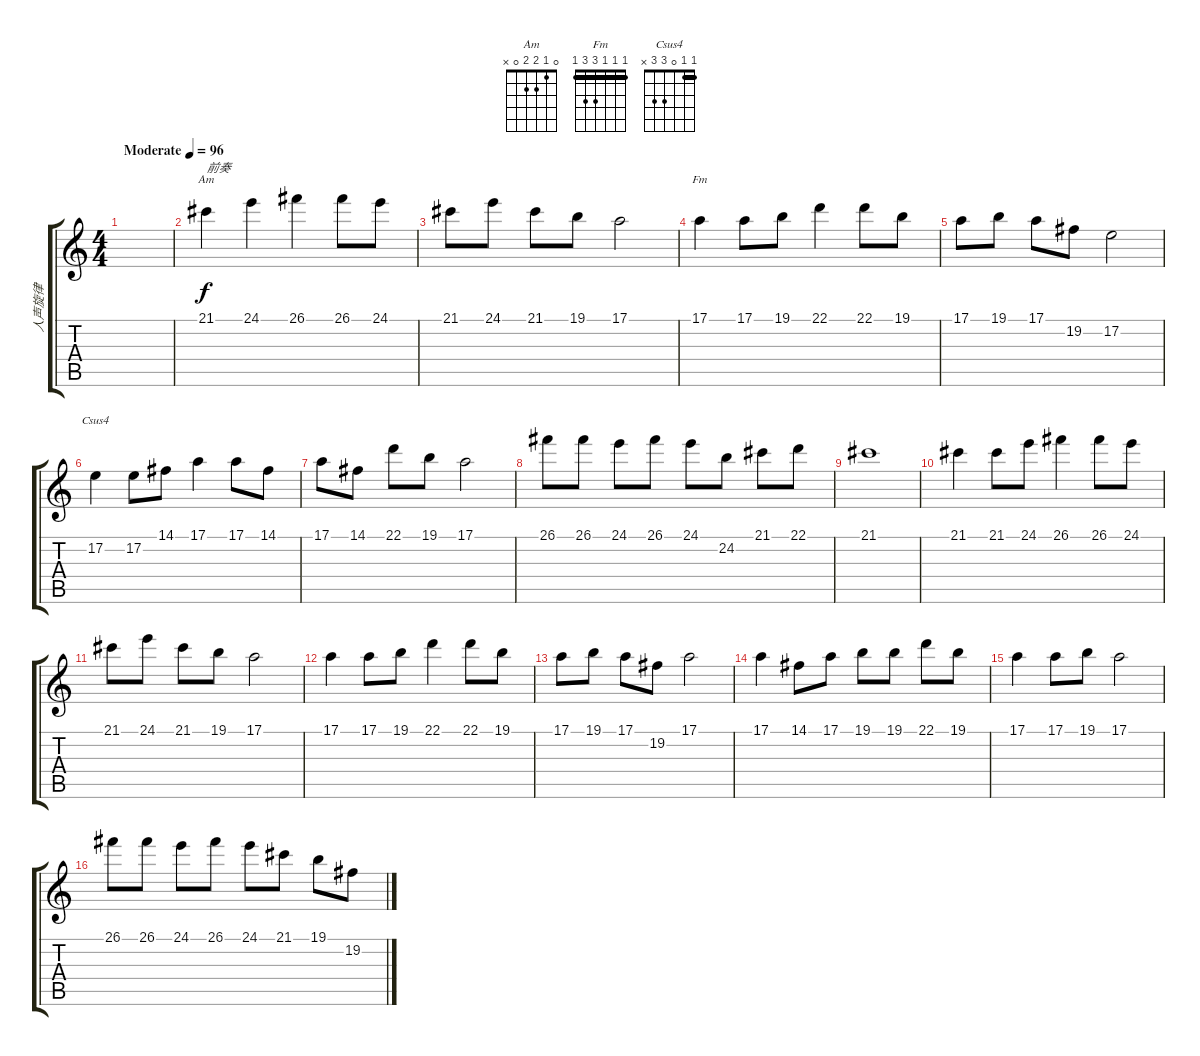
\track ("人声旋律" "人声旋律") {instrument fx4atmosphere}
\staff {score tabs}
\tuning (E4 B3 G3 D3 A2 E2) {hide}
\chord ("Am" 0 1 2 2 0 x)
\chord ("Fm" 1 1 1 3 3 1) {barre 1}
\chord ("Csus4" 1 1 0 3 3 x) {barre 1}
\ts (4 4)
\tempo (96 "Moderate")
\clef g2
\ks c
|
21.1.4{ch "Am" txt "前奏"} 24.1.4 26.1.4 26.1.8 24.1.8 |
21.1.8 24.1.8 21.1.8 19.1.8 17.1.2 |
17.1.4{ch "Fm"} 17.1.8 19.1.8 22.1.4 22.1.8 19.1.8 |
17.1.8 19.1.8 17.1.8 19.2.8 17.2.2 |
17.2.4{ch "Csus4"} 17.2.8 14.1.8 17.1.4 17.1.8 14.1.8 |
17.1.8 14.1.8 22.1.8 19.1.8 17.1.2 |
26.1.8 26.1.8 24.1.8 26.1.8 24.1.8 24.2.8 21.1.8 22.1.8 |
21.1.1 |
21.1.4 21.1.8 24.1.8 26.1.4 26.1.8 24.1.8 |
21.1.8 24.1.8 21.1.8 19.1.8 17.1.2 |
17.1.4 17.1.8 19.1.8 22.1.4 22.1.8 19.1.8 |
17.1.8 19.1.8 17.1.8 19.2.8 17.1.2 |
17.1.4 14.1.8 17.1.8 19.1.8 19.1.8 22.1.8 19.1.8 |
17.1.4 17.1.8 19.1.8 17.1.2 |
26.1.8 26.1.8 24.1.8 26.1.8 24.1.8 21.1.8 19.1.8 19.2.8
